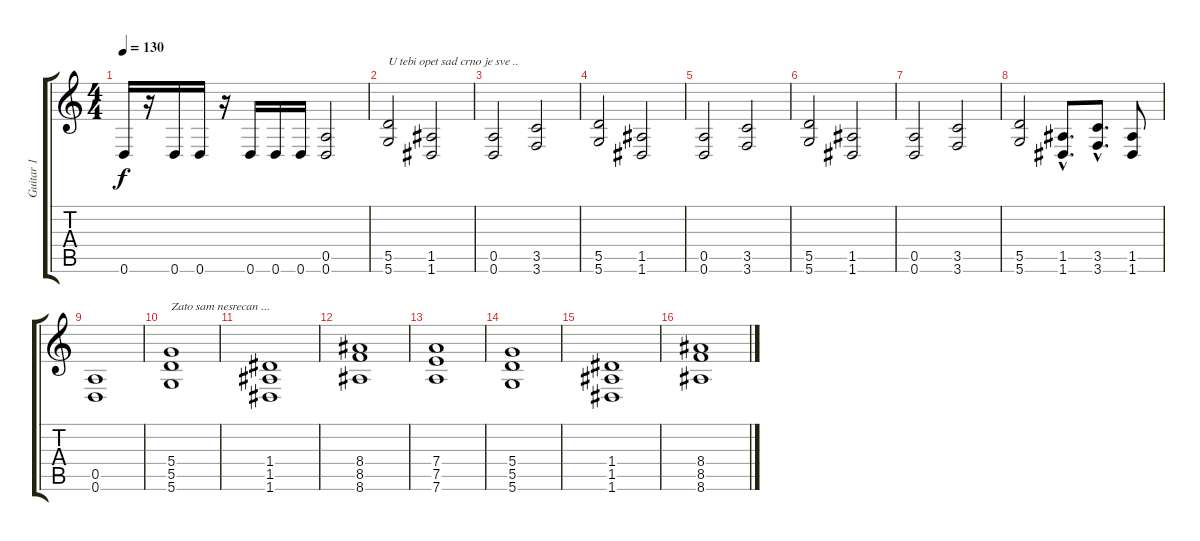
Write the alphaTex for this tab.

\track ("Guitar 1" "Guitar 1") {instrument distortionguitar}
\staff {score tabs}
\tuning (E4 B3 G3 D3 A2 D2) {hide}
\ts (4 4)
\tempo 130
\clef g2
\ks c
0.6.16{dy f} r.16 0.6.16 0.6.16 r.16 0.6.16 0.6.16 0.6.16 (0.5 0.6).2 |
(5.5 5.6).2{txt "U tebi opet sad crno je sve .."} (1.5 1.6).2 |
(0.5 0.6).2 (3.5 3.6).2 |
(5.5 5.6).2 (1.5 1.6).2 |
(0.5 0.6).2 (3.5 3.6).2 |
(5.5 5.6).2 (1.5 1.6).2 |
(0.5 0.6).2 (3.5 3.6).2 |
(5.5 5.6).2 (1.5{hac} 1.6{hac}).8{d} (3.5{hac} 3.6{hac}).8{d} (1.5 1.6).8 |
(0.5 0.6).1 |
(5.4 5.5 5.6).1{txt "Zato sam nesrecan ..."} |
(1.4 1.5 1.6).1 |
(8.4 8.5 8.6).1 |
(7.4 7.5 7.6).1 |
(5.4 5.5 5.6).1 |
(1.4 1.5 1.6).1 |
(8.4 8.5 8.6).1
